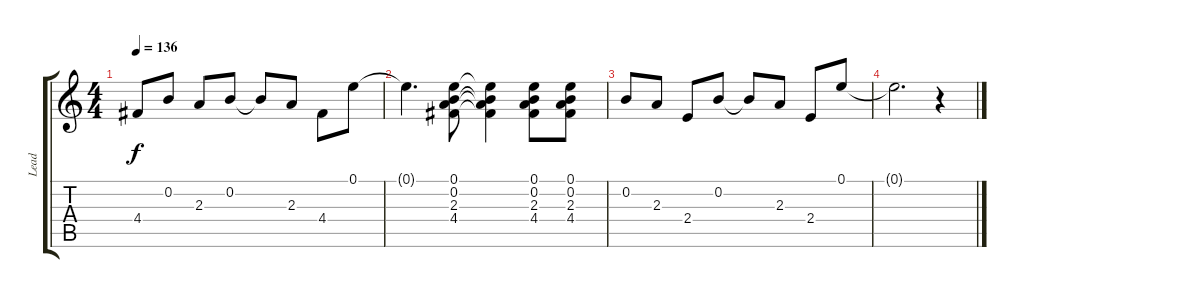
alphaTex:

\track ("Lead" "Lead") {instrument distortionguitar}
\staff {score tabs}
\tuning (E4 B3 G3 D3 A2 E2) {hide}
\ts (4 4)
\tempo 136
\clef g2
\ks c
4.4.8{dy f} 0.2.8 2.3.8 0.2.8 0.2{t}.8 2.3.8 4.4.8 0.1.8 |
0.1{t}.4{d} (0.1 0.2 2.3 4.4).8 (0.1{t} 0.2{t} 2.3{t} 4.4{t}).4 (0.1 0.2 2.3 4.4).8 (0.1 0.2 2.3 4.4).8 |
0.2.8 2.3.8 2.4.8 0.2.8 0.2{t}.8 2.3.8 2.4.8 0.1.8 |
0.1{t}.2{d} r.4
